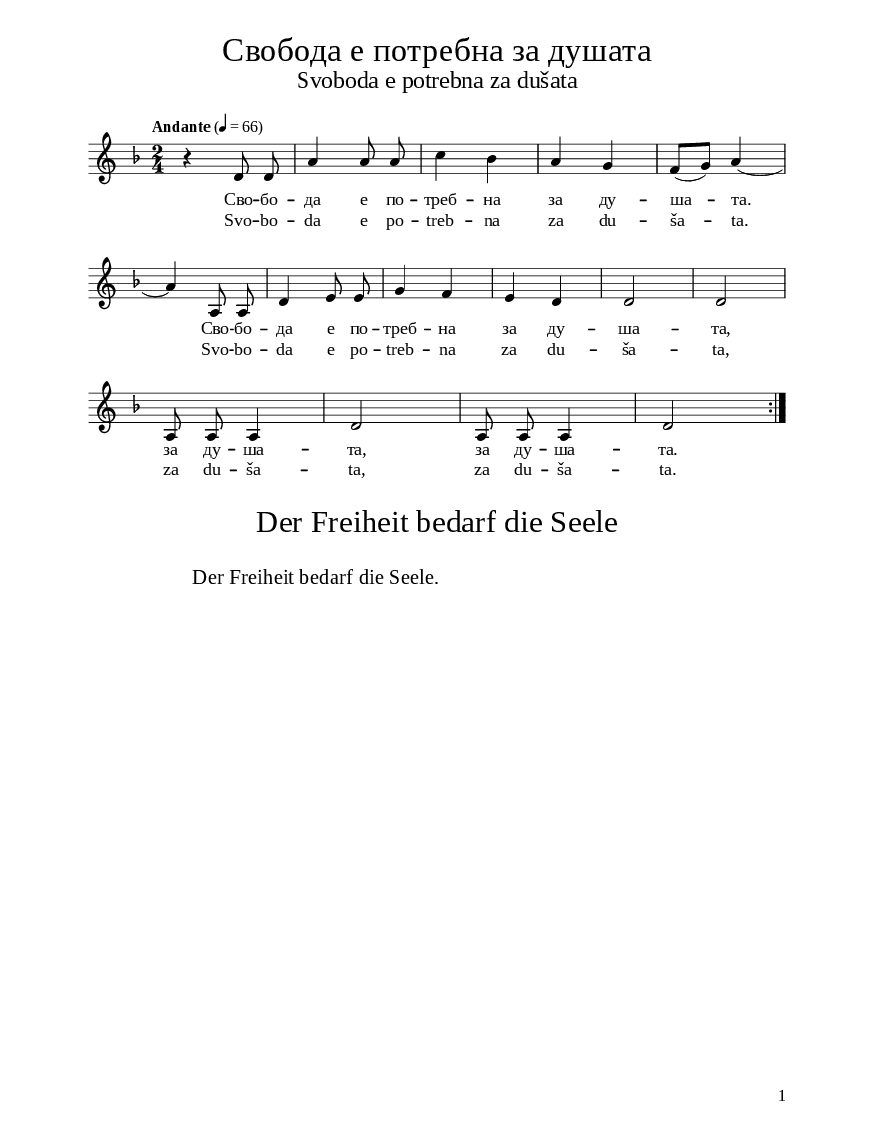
\version "2.24.1"

% include paper part and global functions
\include "include/globals.ily"

\bookpart {
  \label #'ref169_2
  \tocItem \markup "Свобода е потребна за душата – Svoboda e potrebna za dušata "
  \include "include/bookpart-paper.ily"
  \score {
    \include "include/score-layout.ily"

    \new Voice \absolute {
      \clef treble
      \key d \minor
      \time 2/4
      \tempoFunc "Andante" 4 "66"
      \autoBeamOff
      
        r4  d'8  d'8 | % 2
        a'4  a'8  a'8 | % 3
        c''4  bes'4 | % 4
        a'4  g'4 | % 5
        f'8 ( [  g'8 ) ]  a'4 ~ \break | % 6
        a'4  a8  a8 |  % 7
        d'4  e'8  e'8 | % 8
        g'4  f'4 | % 9
        e'4  d'4 |
        d'2 | % 11
        d'2 | \break % 12
        a8  a8  a4 | % 13
        d'2 | % 14
        a8  a8  a4 | % 15
        d'2
     \bar ":|."
    }
    \addlyrics {
      Сво -- бо -- да е по -- треб -- на
      за ду -- ша -- та. Сво -- бо
      -- да е по -- треб -- на за ду --
      ша -- та, за ду -- ша -- та, за ду
      -- ша -- та.}
     \addlyrics {
      Svo -- bo -- da e po -- treb -- na
      za du -- ša -- ta. Svo -- bo
      -- da e po -- treb -- na za du --
      ša -- ta, za du -- ša -- ta, za du
      -- ša -- ta.}

        \header {
          title = \titleFunc "Свобода е потребна за душата" "Svoboda e potrebna za dušata"
        }

        \midi{}

      } % score

      

      % include foreign translation(s) of the song
      \version "2.20.0"

\markup \fill-line { \fontsize #6 "Der Freiheit bedarf die Seele" }
\markup \null
\markup \null
\markup \fontsize #+2.5 {
  \hspace #10
  \override #'(baseline-skip . 2)

  \column {
    \line { " " }

   \line { "Der Freiheit bedarf die Seele. " }

  }
}


      

    } % bookpart

    % Più mosso
    %
